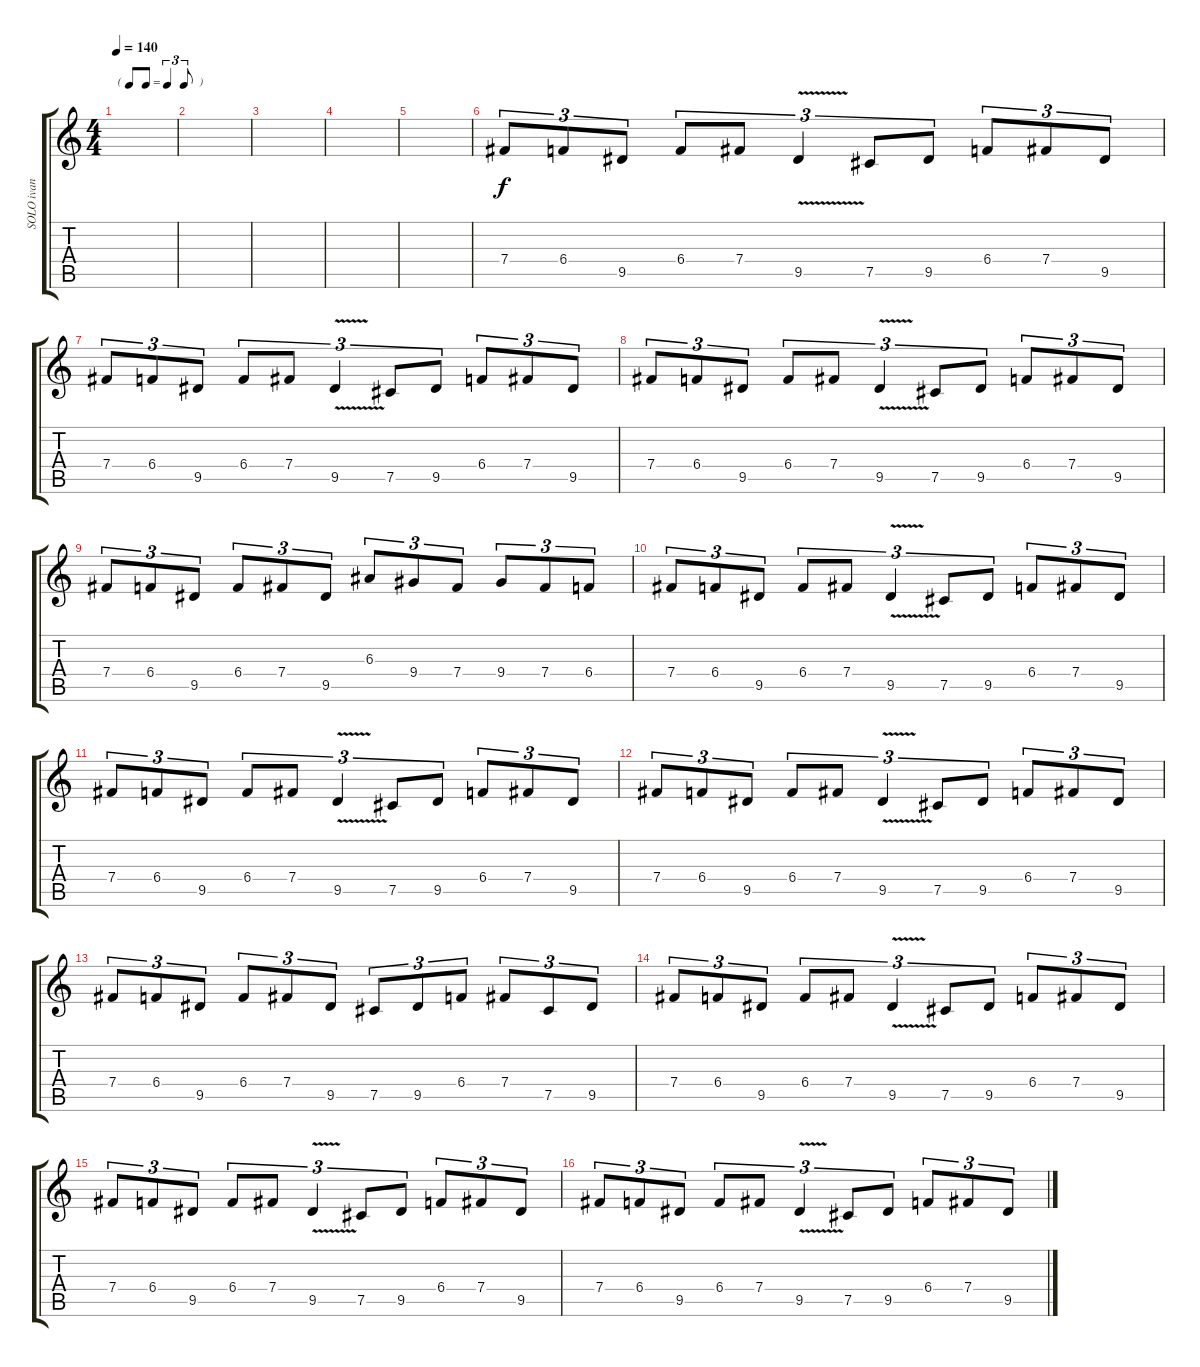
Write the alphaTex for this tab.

\track ("SOLO ivan" "SOLO ivan") {instrument overdrivenguitar}
\staff {score tabs}
\tuning (Db4 Ab3 E3 B2 Gb2 B1) {hide}
\ts (4 4)
\tf triplet8th
\tempo 140
\clef g2
\ks c
|
|
|
|
|
7.4.8{tu (3 2)} 6.4.8{tu (3 2)} 9.5.8{tu (3 2)} 6.4.8{tu (3 2)} 7.4.8{tu (3 2)} 9.5{v}.4{tu (3 2)} 7.5.8{tu (3 2)} 9.5.8{tu (3 2)} 6.4.8{tu (3 2)} 7.4.8{tu (3 2)} 9.5.8{tu (3 2)} |
7.4.8{tu (3 2)} 6.4.8{tu (3 2)} 9.5.8{tu (3 2)} 6.4.8{tu (3 2)} 7.4.8{tu (3 2)} 9.5{v}.4{tu (3 2)} 7.5.8{tu (3 2)} 9.5.8{tu (3 2)} 6.4.8{tu (3 2)} 7.4.8{tu (3 2)} 9.5.8{tu (3 2)} |
7.4.8{tu (3 2)} 6.4.8{tu (3 2)} 9.5.8{tu (3 2)} 6.4.8{tu (3 2)} 7.4.8{tu (3 2)} 9.5{v}.4{tu (3 2)} 7.5.8{tu (3 2)} 9.5.8{tu (3 2)} 6.4.8{tu (3 2)} 7.4.8{tu (3 2)} 9.5.8{tu (3 2)} |
7.4.8{tu (3 2)} 6.4.8{tu (3 2)} 9.5.8{tu (3 2)} 6.4.8{tu (3 2)} 7.4.8{tu (3 2)} 9.5.8{tu (3 2)} 6.3.8{tu (3 2)} 9.4.8{tu (3 2)} 7.4.8{tu (3 2)} 9.4.8{tu (3 2)} 7.4.8{tu (3 2)} 6.4.8{tu (3 2)} |
7.4.8{tu (3 2)} 6.4.8{tu (3 2)} 9.5.8{tu (3 2)} 6.4.8{tu (3 2)} 7.4.8{tu (3 2)} 9.5{v}.4{tu (3 2)} 7.5.8{tu (3 2)} 9.5.8{tu (3 2)} 6.4.8{tu (3 2)} 7.4.8{tu (3 2)} 9.5.8{tu (3 2)} |
7.4.8{tu (3 2)} 6.4.8{tu (3 2)} 9.5.8{tu (3 2)} 6.4.8{tu (3 2)} 7.4.8{tu (3 2)} 9.5{v}.4{tu (3 2)} 7.5.8{tu (3 2)} 9.5.8{tu (3 2)} 6.4.8{tu (3 2)} 7.4.8{tu (3 2)} 9.5.8{tu (3 2)} |
7.4.8{tu (3 2)} 6.4.8{tu (3 2)} 9.5.8{tu (3 2)} 6.4.8{tu (3 2)} 7.4.8{tu (3 2)} 9.5{v}.4{tu (3 2)} 7.5.8{tu (3 2)} 9.5.8{tu (3 2)} 6.4.8{tu (3 2)} 7.4.8{tu (3 2)} 9.5.8{tu (3 2)} |
7.4.8{tu (3 2)} 6.4.8{tu (3 2)} 9.5.8{tu (3 2)} 6.4.8{tu (3 2)} 7.4.8{tu (3 2)} 9.5.8{tu (3 2)} 7.5.8{tu (3 2)} 9.5.8{tu (3 2)} 6.4.8{tu (3 2)} 7.4.8{tu (3 2)} 7.5.8{tu (3 2)} 9.5.8{tu (3 2)} |
7.4.8{tu (3 2)} 6.4.8{tu (3 2)} 9.5.8{tu (3 2)} 6.4.8{tu (3 2)} 7.4.8{tu (3 2)} 9.5{v}.4{tu (3 2)} 7.5.8{tu (3 2)} 9.5.8{tu (3 2)} 6.4.8{tu (3 2)} 7.4.8{tu (3 2)} 9.5.8{tu (3 2)} |
7.4.8{tu (3 2)} 6.4.8{tu (3 2)} 9.5.8{tu (3 2)} 6.4.8{tu (3 2)} 7.4.8{tu (3 2)} 9.5{v}.4{tu (3 2)} 7.5.8{tu (3 2)} 9.5.8{tu (3 2)} 6.4.8{tu (3 2)} 7.4.8{tu (3 2)} 9.5.8{tu (3 2)} |
7.4.8{tu (3 2)} 6.4.8{tu (3 2)} 9.5.8{tu (3 2)} 6.4.8{tu (3 2)} 7.4.8{tu (3 2)} 9.5{v}.4{tu (3 2)} 7.5.8{tu (3 2)} 9.5.8{tu (3 2)} 6.4.8{tu (3 2)} 7.4.8{tu (3 2)} 9.5.8{tu (3 2)}
